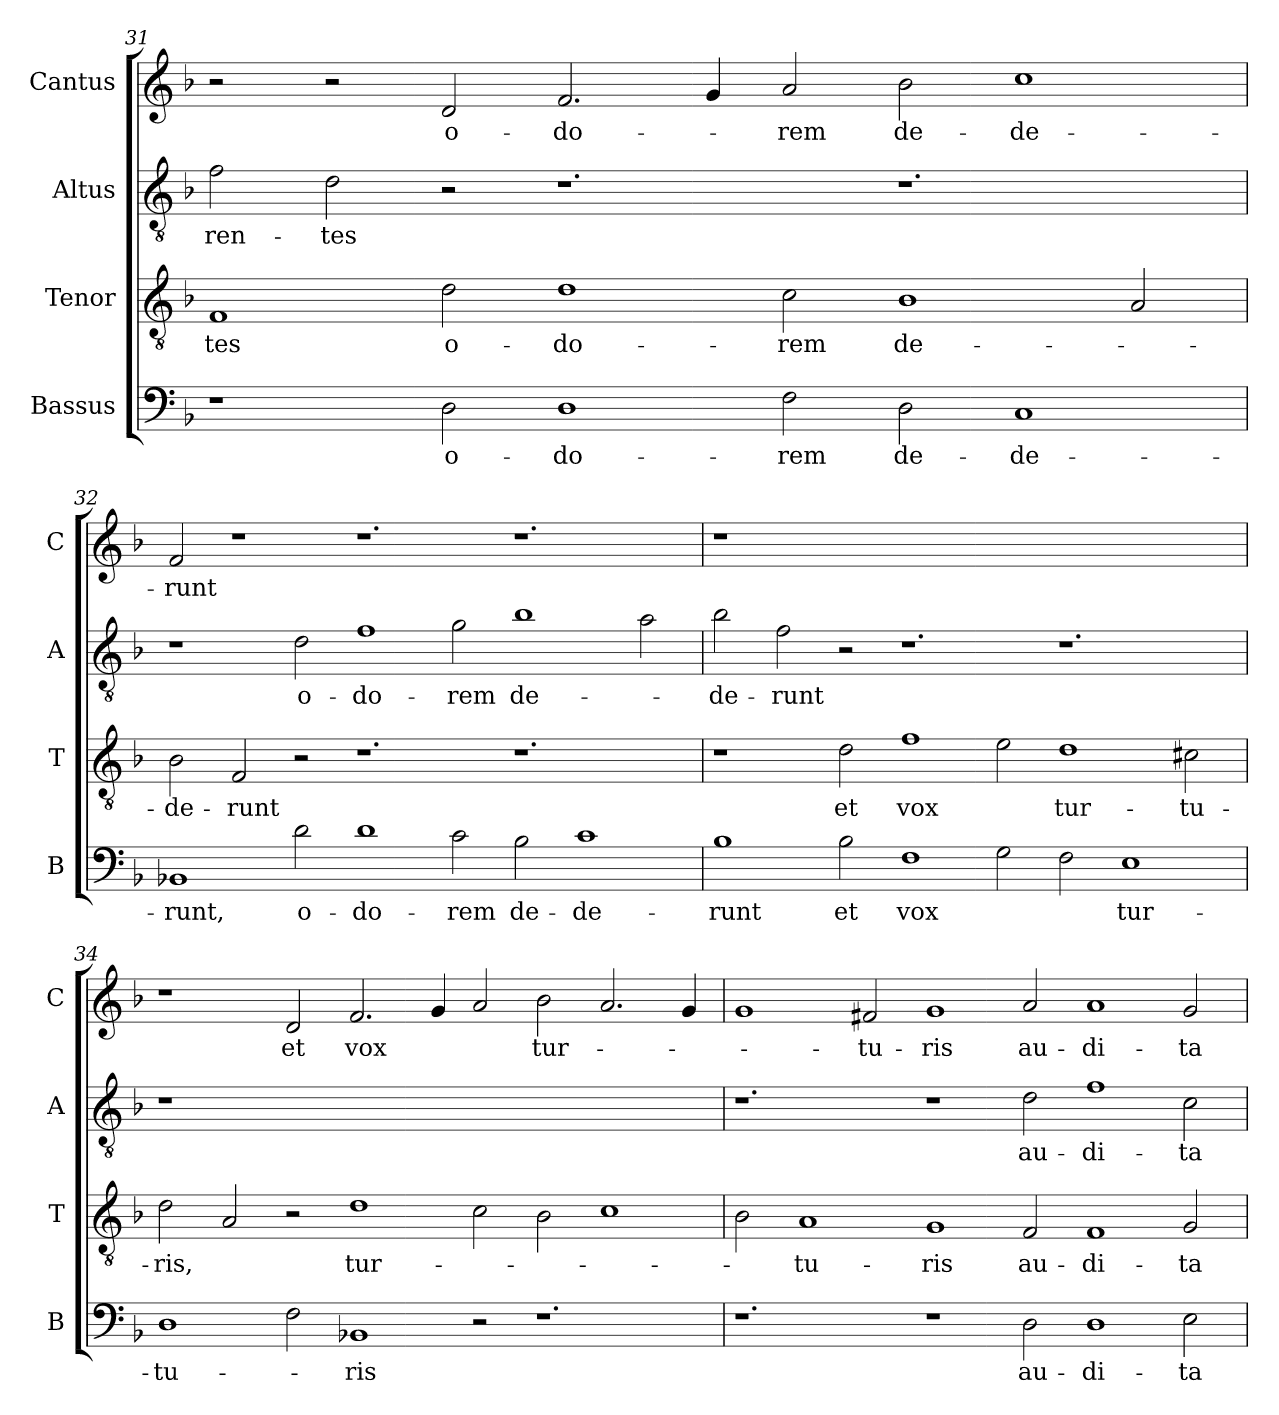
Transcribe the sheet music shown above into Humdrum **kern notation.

**kern	**text	**kern	**text	**kern	**text	**kern	**text
*part4	*part4	*part3	*part3	*part2	*part2	*part1	*part1
*staff4	*staff4	*staff3	*staff3	*staff2	*staff2	*staff1	*staff1
*I"Bassus	*	*I"Tenor	*	*I"Altus	*	*I"Cantus	*
*I'B	*	*I'T	*	*I'A	*	*I'C	*
!!LO:LB:g=z
*clefF4	*	*clefGv2	*	*clefGv2	*	*clefG2	*
*k[b-]	*	*k[b-]	*	*k[b-]	*	*k[b-]	*
*F:	*	*F:	*	*F:	*	*F:	*
=31	=31	=31	=31	=31	=31	=31	=31
1r	.	1F/	-tes	2f\	-ren-	2r	.
.	.	.	.	2d\	-tes	2r	.
2D\	o-	2d\	o-	2r	.	2d/	o-
1D\	-do-	1d\	-do-	1.r	.	2.f/	-do-
.	.	.	.	.	.	4g/	.
2F\	-rem	2c\	-rem	.	.	2a/	-rem
!	!LO:LY:i	!	!	!	!	!	!
2D\	de-	1B-\	de-	1.r	.	2b-\	de-
!	!LO:LY:i	!	!	!	!	!	!
1C/	-de-	.	.	.	.	1cc\	-de-
.	.	2A/	.	.	.	.	.
=32	=32	=32	=32	=32	=32	=32	=32
!	!LO:LY:i	!	!	!	!	!	!
1BB-X/	-runt,	2B-\	-de-	1r	.	2f/	-runt
.	.	2F/	-runt	.	.	1r	.
!	!LO:LY:i	!	!	!	!	!	!
2d\	o-	2r	.	2d\	o-	.	.
!	!LO:LY:i	!	!	!	!	!	!
1d\	-do-	1.r	.	1f\	-do-	1.r	.
!	!LO:LY:i	!	!	!	!	!	!
2c\	-rem	.	.	2g\	-rem	.	.
!	!LO:LY:i	!	!	!	!	!	!
2B-\	de-	1.r	.	1b-\	de-	1.r	.
!	!LO:LY:i	!	!	!	!	!	!
1c\	-de-	.	.	.	.	.	.
.	.	.	.	2a\	.	.	.
!!LO:PB:g=z
=33	=33	=33	=33	=33	=33	=33	=33
1B-\	-runt	1r	.	2b-\	-de-	1r	.
.	.	.	.	2f\	-runt	.	.
2B-\	et	2d\	et	2r	.	2%7ryy	.
1F\	vox	1f\	vox	1.r	.	.	.
2G\	.	2e\	.	.	.	.	.
2F\	.	1d\	tur-	1.r	.	.	.
!	!LO:LY:i	!	!	!	!	!	!
1E\	tur-	.	.	.	.	.	.
.	.	2c#X\	-tu-	.	.	.	.
=34	=34	=34	=34	=34	=34	=34	=34
!	!LO:LY:i	!	!	!	!	!	!
1D\	-tu-	2d\	-ris,	1r	.	1r	.
.	.	2A/	.	.	.	.	.
2F\	.	2r	.	2%7ryy	.	2d/	et
!	!LO:LY:i	!	!LO:LY:i	!	!	!	!
1BB-X/	-ris	1d\	tur-	.	.	2.f/	vox
.	.	.	.	.	.	4g/	.
2r	.	2c\	.	.	.	2a/	.
1.r	.	2B-\	.	.	.	2b-\	tur-
.	.	1c\	.	.	.	2.a/	.
.	.	.	.	.	.	4g/	.
!!LO:LB:g=z
=35	=35	=35	=35	=35	=35	=35	=35
1.r	.	2B-\	.	1.r	.	1g/	.
!	!	!	!LO:LY:i	!	!	!	!
.	.	1A/	-tu-	.	.	.	.
.	.	.	.	.	.	2f#X/	-tu-
!	!	!	!LO:LY:i	!	!	!	!
1r	.	1G/	-ris	1r	.	1g/	-ris
2D\	au-	2F/	au-	2d\	au-	2a/	au-
1D\	-di-	1F/	-di-	1f\	-di-	1a/	-di-
2E\	-ta	2G/	-ta	2c\	-ta	2g/	-ta
=	=	=	=	=	=	=	=
*-	*-	*-	*-	*-	*-	*-	*-
